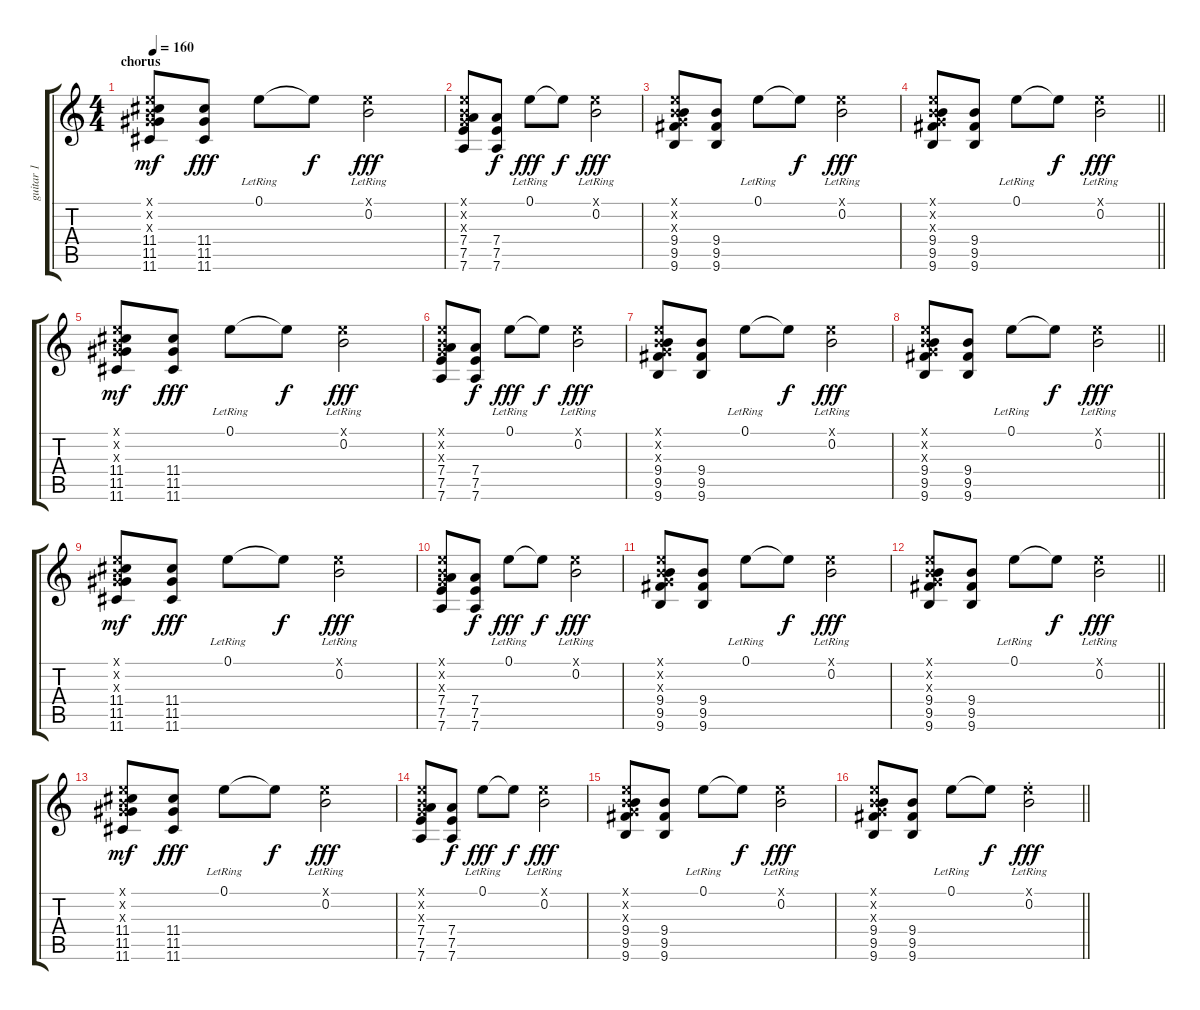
\track ("guitar 1" "guitar 1") {instrument distortionguitar}
\staff {score tabs}
\tuning (E4 B3 G3 D3 A2 D2) {hide}
\ts (4 4)
\section ("" "chorus")
\tempo 160
\clef g2
\ks c
(0.1{x} 0.2{x} 0.3{x} 11.4 11.5 11.6).8{dy mf balance 7} (11.4 11.5 11.6).8{dy fff} 0.1{lr}.8 0.1{t}.8{dy f} (0.1{x} 0.2{lr}).2{dy fff} |
(0.1{x} 0.2{x} 0.3{x} 7.4 7.5 7.6).8 (7.4 7.5 7.6).8{dy f} 0.1{lr}.8{dy fff} 0.1{t}.8{dy f} (0.1{x} 0.2{lr}).2{dy fff} |
(0.1{x} 0.2{x} 0.3{x} 9.4 9.5 9.6).8 (9.4 9.5 9.6).8 0.1{lr}.8 0.1{t}.8{dy f} (0.1{x} 0.2{lr}).2{dy fff} |
\barLineRight lightlight
(0.1{x} 0.2{x} 0.3{x} 9.4 9.5 9.6).8 (9.4 9.5 9.6).8 0.1{lr}.8 0.1{t}.8{dy f} (0.1{x} 0.2{lr}).2{dy fff} |
(0.1{x} 0.2{x} 0.3{x} 11.4 11.5 11.6).8{dy mf balance 7} (11.4 11.5 11.6).8{dy fff} 0.1{lr}.8 0.1{t}.8{dy f} (0.1{x} 0.2{lr}).2{dy fff} |
(0.1{x} 0.2{x} 0.3{x} 7.4 7.5 7.6).8 (7.4 7.5 7.6).8{dy f} 0.1{lr}.8{dy fff} 0.1{t}.8{dy f} (0.1{x} 0.2{lr}).2{dy fff} |
(0.1{x} 0.2{x} 0.3{x} 9.4 9.5 9.6).8 (9.4 9.5 9.6).8 0.1{lr}.8 0.1{t}.8{dy f} (0.1{x} 0.2{lr}).2{dy fff} |
\barLineRight lightlight
(0.1{x} 0.2{x} 0.3{x} 9.4 9.5 9.6).8 (9.4 9.5 9.6).8 0.1{lr}.8 0.1{t}.8{dy f} (0.1{x} 0.2{lr}).2{dy fff} |
(0.1{x} 0.2{x} 0.3{x} 11.4 11.5 11.6).8{dy mf balance 7} (11.4 11.5 11.6).8{dy fff} 0.1{lr}.8 0.1{t}.8{dy f} (0.1{x} 0.2{lr}).2{dy fff} |
(0.1{x} 0.2{x} 0.3{x} 7.4 7.5 7.6).8 (7.4 7.5 7.6).8{dy f} 0.1{lr}.8{dy fff} 0.1{t}.8{dy f} (0.1{x} 0.2{lr}).2{dy fff} |
(0.1{x} 0.2{x} 0.3{x} 9.4 9.5 9.6).8 (9.4 9.5 9.6).8 0.1{lr}.8 0.1{t}.8{dy f} (0.1{x} 0.2{lr}).2{dy fff} |
\barLineRight lightlight
(0.1{x} 0.2{x} 0.3{x} 9.4 9.5 9.6).8 (9.4 9.5 9.6).8 0.1{lr}.8 0.1{t}.8{dy f} (0.1{x} 0.2{lr}).2{dy fff} |
(0.1{x} 0.2{x} 0.3{x} 11.4 11.5 11.6).8{dy mf balance 7} (11.4 11.5 11.6).8{dy fff} 0.1{lr}.8 0.1{t}.8{dy f} (0.1{x} 0.2{lr}).2{dy fff} |
(0.1{x} 0.2{x} 0.3{x} 7.4 7.5 7.6).8 (7.4 7.5 7.6).8{dy f} 0.1{lr}.8{dy fff} 0.1{t}.8{dy f} (0.1{x} 0.2{lr}).2{dy fff} |
(0.1{x} 0.2{x} 0.3{x} 9.4 9.5 9.6).8 (9.4 9.5 9.6).8 0.1{lr}.8 0.1{t}.8{dy f} (0.1{x} 0.2{lr}).2{dy fff} |
\barLineRight lightlight
(0.1{x} 0.2{x} 0.3{x} 9.4 9.5 9.6).8 (9.4 9.5 9.6).8 0.1{lr}.8 0.1{t}.8{dy f} (0.1{x} 0.2{st lr}).2{dy fff}
